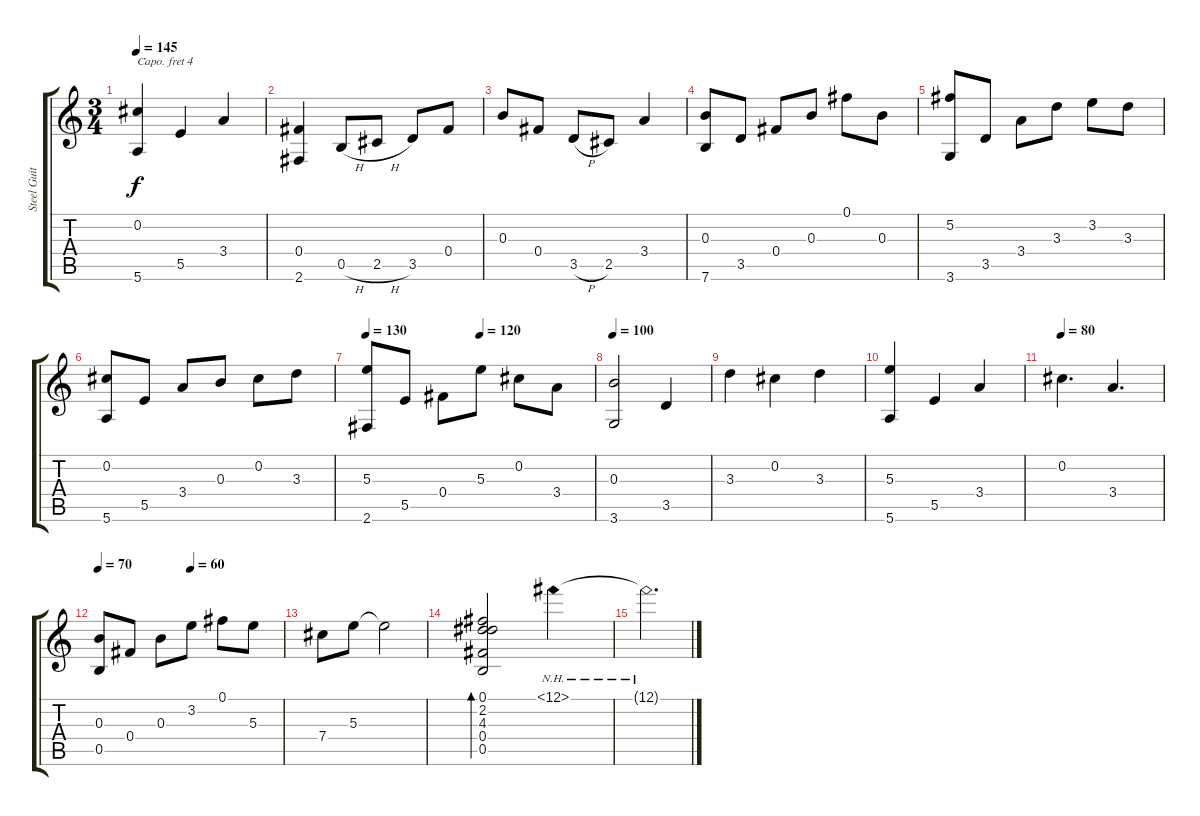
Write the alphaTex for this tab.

\track ("Steel Guitar" "Steel Guit") {instrument acousticguitarsteel}
\staff {score tabs}
\capo 4
\tuning (D4 A3 G3 D3 G2 C2) {hide}
\ts (3 4)
\tempo 145
\clef g2
\ks c
(0.2 5.6).4{dy f} 5.5.4 3.4.4 |
(0.4 2.6).4 0.5{h}.8 2.5{h}.8 3.5.8 0.4.8 |
0.3.8 0.4.8 3.5{h}.8 2.5.8 3.4.4 |
(0.3 7.6).8 3.5.8 0.4.8 0.3.8 0.1.8 0.3.8 |
(5.2 3.6).8 3.5.8 3.4.8 3.3.8 3.2.8 3.3.8 |
(0.2 5.6).8 5.5.8 3.4.8 0.3.8 0.2.8 3.3.8 |
\tempo 130
\tempo (120 0.5)
(5.3 2.6).8 5.5.8 0.4.8 5.3.8 0.2.8 3.4.8 |
\tempo 100
(0.3 3.6).2 3.5.4 |
3.3.4 0.2.4 3.3.4 |
(5.3 5.6).4 5.5.4 3.4.4 |
\tempo 80
0.2.4{d} 3.4.4{d} |
\tempo 70
\tempo (60 0.5)
(0.3 0.5).8 0.4.8 0.3.8 3.2.8 0.1.8 5.3.8 |
7.4.8 5.3.8 5.3{t}.2 |
(0.1 2.2 4.3 0.4 0.5).2{bd 120} 12.1{nh}.4 |
12.1{nh t}.2{d}
